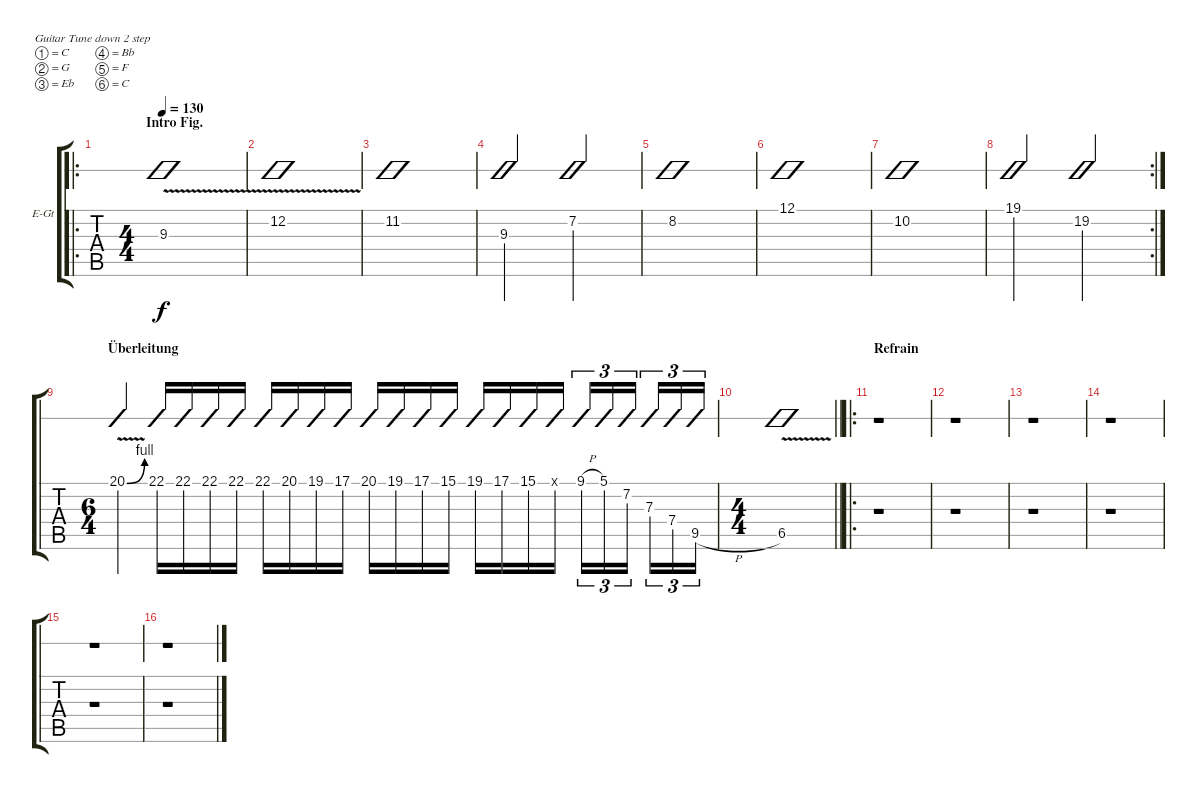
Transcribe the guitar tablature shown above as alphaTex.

\bracketExtendMode groupsimilarinstruments
\firstSystemTrackNameOrientation horizontal
\otherSystemsTrackNameOrientation horizontal
\track ("Guitar Solo" "E-Gt") {instrument distortionguitar}
\staff {tabs slash}
\tuning (C4 G3 Eb3 Bb2 F2 C2)
\ro
\ts (4 4)
\section ("" "Intro Fig.")
\tempo 130
\clef g2
\ks c
9.3{v}.1{dy f} |
12.2{v}.1 |
11.2.1 |
9.3.2 7.2.2 |
8.2.1 |
12.1.1 |
10.2.1 |
\rc 2
19.1.2 19.2.2 |
\ts (6 4)
\section ("" "Überleitung")
\ks aminor
20.1{be (bend 0 0 30 4) v}.4 22.1.16 22.1.16 22.1.16 22.1.16 22.1.16 20.1.16 19.1.16 17.1.16 20.1.16 19.1.16 17.1.16 15.1.16 19.1.16 17.1.16 15.1.16 13.1{x}.16 9.1{h}.16{tu (3 2)} 5.1.16{tu (3 2)} 7.2.16{tu (3 2)} 7.3.16{tu (3 2)} 7.4.16{tu (3 2)} 9.5{h}.16{tu (3 2)} |
\ts (4 4)
\barLineRight lightlight
6.5{v}.1 |
\ro
\section ("" "Refrain")
r.1 |
r.1 |
r.1 |
r.1 |
r.1 |
r.1
